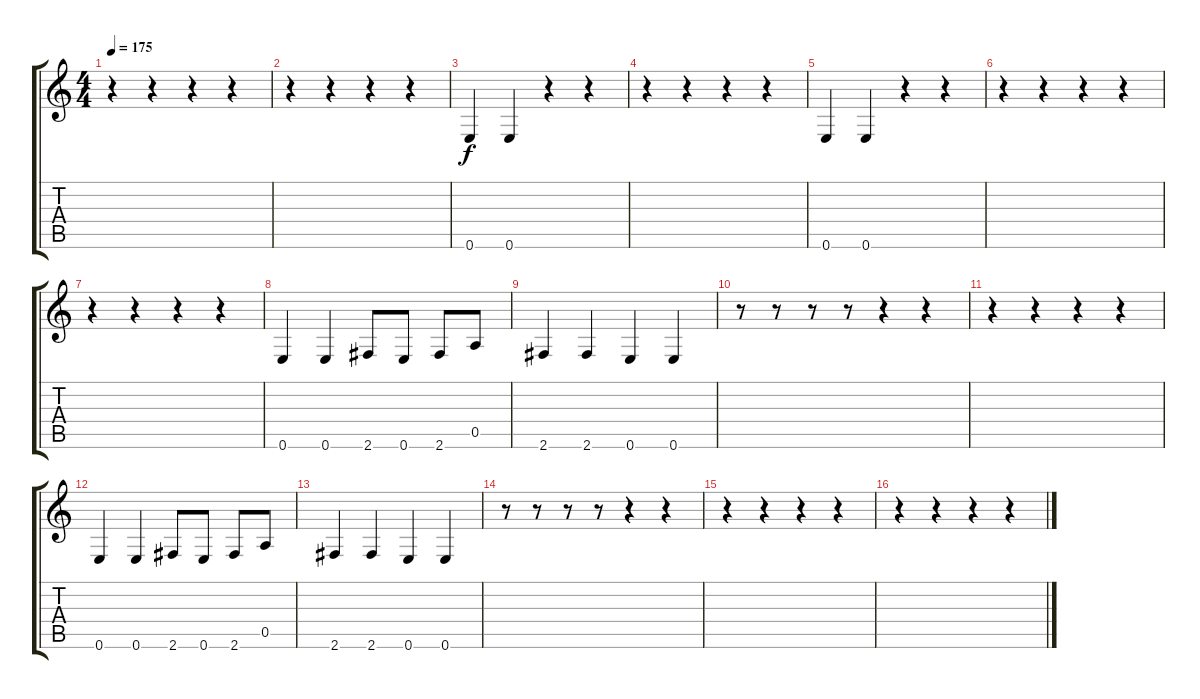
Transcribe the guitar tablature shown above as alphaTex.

\track "" {instrument electricbassfinger}
\staff {score tabs}
\tuning (E4 B3 G3 D3 A2 E2) {hide}
\ts (4 4)
\tempo 175
\clef g2
\ks c
r.4{dy f} r.4 r.4 r.4 |
r.4 r.4 r.4 r.4 |
0.6.4 0.6.4 r.4 r.4 |
r.4 r.4 r.4 r.4 |
0.6.4 0.6.4 r.4 r.4 |
r.4 r.4 r.4 r.4 |
r.4 r.4 r.4 r.4 |
0.6.4 0.6.4 2.6.8 0.6.8 2.6.8 0.5.8 |
2.6.4 2.6.4 0.6.4 0.6.4 |
r.8 r.8 r.8 r.8 r.4 r.4 |
r.4 r.4 r.4 r.4 |
0.6.4 0.6.4 2.6.8 0.6.8 2.6.8 0.5.8 |
2.6.4 2.6.4 0.6.4 0.6.4 |
r.8 r.8 r.8 r.8 r.4 r.4 |
r.4 r.4 r.4 r.4 |
r.4 r.4 r.4 r.4
